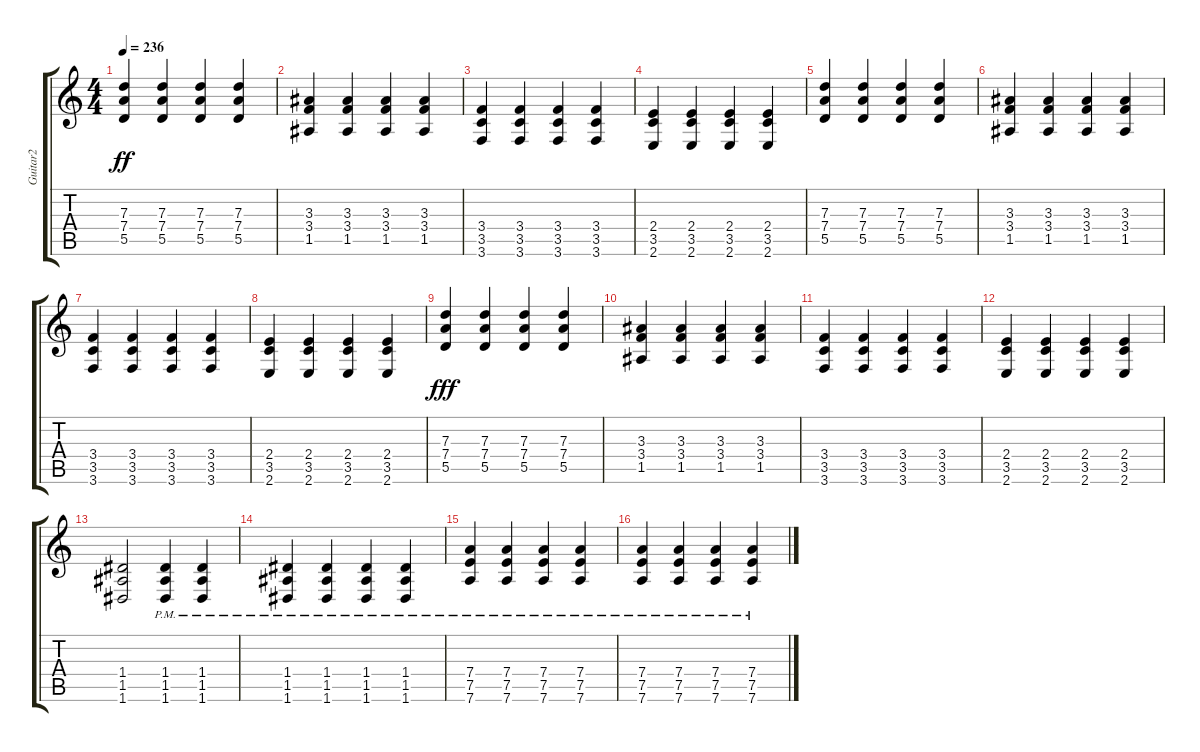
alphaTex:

\track ("Guitar2" "Guitar2") {instrument distortionguitar}
\staff {score tabs}
\tuning (E4 B3 G3 D3 A2 D2) {hide}
\ts (4 4)
\tempo 236
\clef g2
\ks c
(7.3 7.4 5.5).4{dy ff} (7.3 7.4 5.5).4 (7.3 7.4 5.5).4 (7.3 7.4 5.5).4 |
(3.3 3.4 1.5).4 (3.3 3.4 1.5).4 (3.3 3.4 1.5).4 (3.3 3.4 1.5).4 |
(3.4 3.5 3.6).4 (3.4 3.5 3.6).4 (3.4 3.5 3.6).4 (3.4 3.5 3.6).4 |
(2.4 3.5 2.6).4 (2.4 3.5 2.6).4 (2.4 3.5 2.6).4 (2.4 3.5 2.6).4 |
(7.3 7.4 5.5).4 (7.3 7.4 5.5).4 (7.3 7.4 5.5).4 (7.3 7.4 5.5).4 |
(3.3 3.4 1.5).4 (3.3 3.4 1.5).4 (3.3 3.4 1.5).4 (3.3 3.4 1.5).4 |
(3.4 3.5 3.6).4 (3.4 3.5 3.6).4 (3.4 3.5 3.6).4 (3.4 3.5 3.6).4 |
(2.4 3.5 2.6).4 (2.4 3.5 2.6).4 (2.4 3.5 2.6).4 (2.4 3.5 2.6).4 |
(7.3 7.4 5.5).4{dy fff} (7.3 7.4 5.5).4 (7.3 7.4 5.5).4 (7.3 7.4 5.5).4 |
(3.3 3.4 1.5).4 (3.3 3.4 1.5).4 (3.3 3.4 1.5).4 (3.3 3.4 1.5).4 |
(3.4 3.5 3.6).4 (3.4 3.5 3.6).4 (3.4 3.5 3.6).4 (3.4 3.5 3.6).4 |
(2.4 3.5 2.6).4 (2.4 3.5 2.6).4 (2.4 3.5 2.6).4 (2.4 3.5 2.6).4 |
(1.4 1.5 1.6).2 (1.4{pm} 1.5{pm} 1.6{pm}).4 (1.4{pm} 1.5{pm} 1.6{pm}).4 |
(1.4{pm} 1.5{pm} 1.6{pm}).4 (1.4{pm} 1.5{pm} 1.6{pm}).4 (1.4{pm} 1.5{pm} 1.6{pm}).4 (1.4{pm} 1.5{pm} 1.6{pm}).4 |
(7.4{pm} 7.5{pm} 7.6{pm}).4 (7.4{pm} 7.5{pm} 7.6{pm}).4 (7.4{pm} 7.5{pm} 7.6{pm}).4 (7.4{pm} 7.5{pm} 7.6{pm}).4 |
(7.4{pm} 7.5{pm} 7.6{pm}).4 (7.4{pm} 7.5{pm} 7.6{pm}).4 (7.4{pm} 7.5{pm} 7.6{pm}).4 (7.4{pm} 7.5{pm} 7.6{pm}).4
